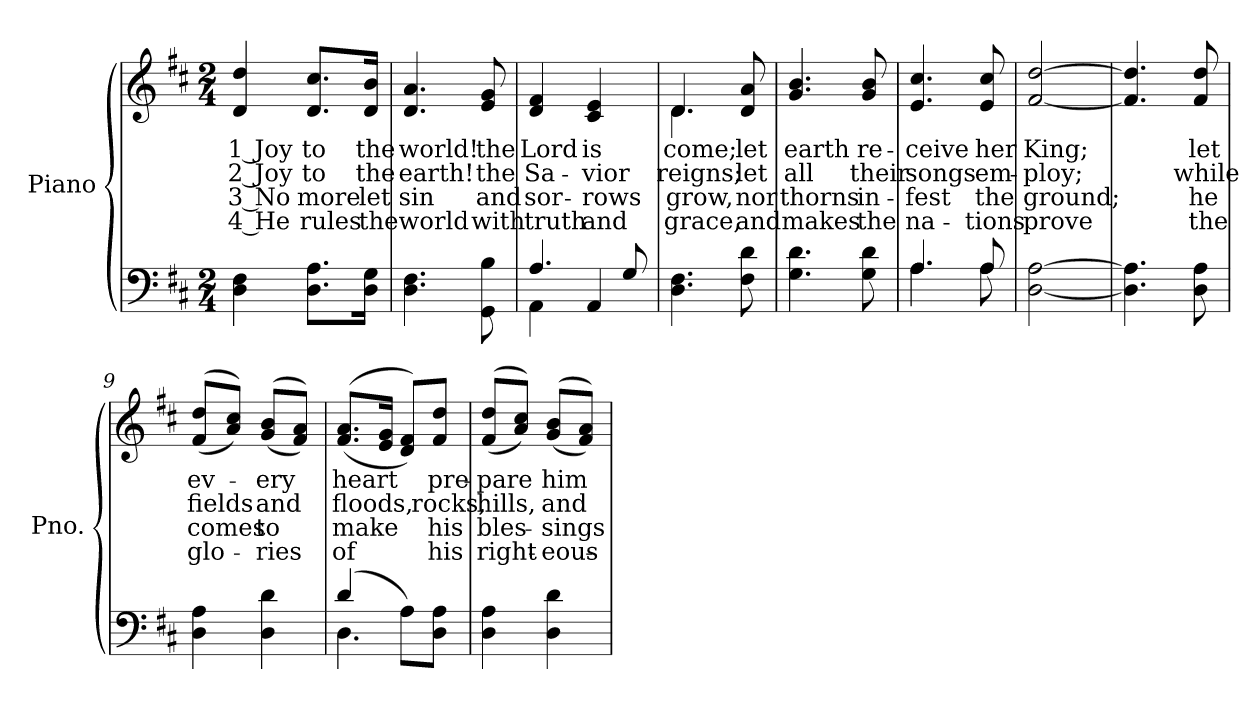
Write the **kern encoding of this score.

**kern	**kern	**text	**text	**text	**text
*part2	*part1	*part1	*part1	*part1	*part1
*staff2	*staff1	*staff1	*staff1	*staff1	*staff1
*I"Piano	*I"Piano	*	*	*	*
*I'Pno.	*I'Pno.	*	*	*	*
!!LO:PB:g=z
*clefF4	*clefG2	*	*	*	*
*k[f#c#]	*k[f#c#]	*	*	*	*
*D:	*D:	*	*	*	*
*M2/4	*M2/4	*	*	*	*
=1	=1	=1	=1	=1	=1
!	!	!LO:LY:b:color=#000000	!LO:LY:b:color=#000000	!LO:LY:b:color=#000000	!LO:LY:b:color=#000000
4Di\ 4F#i	4di/ 4ddi	1 Joy	2 Joy	3 No	4 He
!	!	!LO:LY:b:color=#000000	!LO:LY:b:color=#000000	!LO:LY:b:color=#000000	!LO:LY:b:color=#000000
8.Di\ 8.Ai\L	8.di/ 8.cc#i/L	to	to	more	rules
!	!	!LO:LY:b:color=#000000	!LO:LY:b:color=#000000	!LO:LY:b:color=#000000	!LO:LY:b:color=#000000
16Di\ 16Gi\Jk	16di/ 16bi/Jk	the	the	let	the
=2	=2	=2	=2	=2	=2
!	!	!LO:LY:b:color=#000000	!LO:LY:b:color=#000000	!LO:LY:b:color=#000000	!LO:LY:b:color=#000000
4.Di\ 4.F#i	4.di/ 4.ai	world!	earth!	sin	world
!	!	!LO:LY:b:color=#000000	!LO:LY:b:color=#000000	!LO:LY:b:color=#000000	!LO:LY:b:color=#000000
8GGi\ 8Bi	8ei/ 8gi	the	the	and	with
=3	=3	=3	=3	=3	=3
*^	*	*	*	*	*
!	!	!	!LO:LY:b:color=#000000	!LO:LY:b:color=#000000	!LO:LY:b:color=#000000	!LO:LY:b:color=#000000
4.Ai/	4AAi\	4di/ 4f#i	Lord	Sa-	sor-	-truth
!	!	!	!LO:LY:b:color=#000000	!LO:LY:b:color=#000000	!LO:LY:b:color=#000000	!LO:LY:b:color=#000000
.	4AAi/	4c#i/ 4ei	is	-vior	rows	and
8Gi/	.	.	.	.	.	.
*v	*v	*	*	*	*	*
=4	=4	=4	=4	=4	=4
!	!	!LO:LY:b:color=#000000	!LO:LY:b:color=#000000	!LO:LY:b:color=#000000	!LO:LY:b:color=#000000
*	*^	*	*	*	*
4.Di\ 4.F#i	4.di/	4.di\	come;	reigns;	grow,	grace,
!	!	!	!LO:LY:b:color=#000000	!LO:LY:b:color=#000000	!LO:LY:b:color=#000000	!LO:LY:b:color=#000000
8F#i\ 8di	8di/ 8ai	8ryy	let	let	nor	and
*	*v	*v	*	*	*	*
=5	=5	=5	=5	=5	=5
*	*^	*	*	*	*
!	!	!	!LO:LY:b:color=#000000	!LO:LY:b:color=#000000	!LO:LY:b:color=#000000	!LO:LY:b:color=#000000
*	*v	*v	*	*	*	*
4.Gi\ 4.di	4.gi/ 4.bi	earth	all	thorns	makes
!	!	!LO:LY:b:color=#000000	!LO:LY:b:color=#000000	!LO:LY:b:color=#000000	!LO:LY:b:color=#000000
8Gi\ 8di	8gi/ 8bi	re-	their	in-	-the
=6	=6	=6	=6	=6	=6
*^	*	*	*	*	*
!	!	!	!LO:LY:b:color=#000000	!LO:LY:b:color=#000000	!LO:LY:b:color=#000000	!LO:LY:b:color=#000000
4.Ai/	4.Ai\	4.ei/ 4.cc#i	-ceive	songs	fest	na-
!	!	!	!LO:LY:b:color=#000000	!LO:LY:b:color=#000000	!LO:LY:b:color=#000000	!LO:LY:b:color=#000000
8Ai/	8Ai\	8ei/ 8cc#i	her	em-	-the	tions
*v	*v	*	*	*	*	*
!!LO:LB:g=z
=7	=7	=7	=7	=7	=7
*^	*	*	*	*	*
!	!	!	!LO:LY:b:color=#000000	!LO:LY:b:color=#000000	!LO:LY:b:color=#000000	!LO:LY:b:color=#000000
*v	*v	*	*	*	*	*
[2Di\ [2Ai	[2f#i/ [2ddi	King;	-ploy;	ground;	prove
=8	=8	=8	=8	=8	=8
4.Di\] 4.Ai]	4.f#i/] 4.ddi]	.	.	.	.
!	!	!LO:LY:b:color=#000000	!LO:LY:b:color=#000000	!LO:LY:b:color=#000000	!LO:LY:b:color=#000000
8Di\ 8Ai	8f#i/ 8ddi	let	while	he	the
=9	=9	=9	=9	=9	=9
!	!	!LO:LY:b:color=#000000	!LO:LY:b:color=#000000	!LO:LY:b:color=#000000	!LO:LY:b:color=#000000
4Di\ 4Ai	((8f#i/ 8ddi/L	ev-	fields	comes	glo-
.	8ai/ 8cc#i/J))	.	.	.	.
!	!	!LO:LY:b:color=#000000	!LO:LY:b:color=#000000	!LO:LY:b:color=#000000	!LO:LY:b:color=#000000
4Di\ 4di	((8gi/ 8bi/L	-ery	and	-to	ries
.	8f#i/ 8ai/J))	.	.	.	.
=10	=10	=10	=10	=10	=10
*^	*	*	*	*	*
!	!	!	!LO:LY:b:color=#000000	!LO:LY:b:color=#000000	!LO:LY:b:color=#000000	!LO:LY:b:color=#000000
(4di/	4.Di\	((8.f#i/ 8.ai/L	heart	floods,	make	of
.	.	16ei/ 16gi/Jk	.	.	.	.
8Ai\L)	.	8di/ 8f#i/L))	.	.	.	.
!	!	!	!LO:LY:b:color=#000000	!LO:LY:b:color=#000000	!LO:LY:b:color=#000000	!LO:LY:b:color=#000000
8Di\ 8Ai\J	8ryy	8f#i/ 8ddi/J	pre-	rocks,	his	his
*v	*v	*	*	*	*	*
=11	=11	=11	=11	=11	=11
*^	*	*	*	*	*
!	!	!	!LO:LY:b:color=#000000	!LO:LY:b:color=#000000	!LO:LY:b:color=#000000	!LO:LY:b:color=#000000
*v	*v	*	*	*	*	*
4Di\ 4Ai	((8f#i/ 8ddi/L	-pare	hills,	bles-	-right-
.	8ai/ 8cc#i/J))	.	.	.	.
!	!	!LO:LY:b:color=#000000	!LO:LY:b:color=#000000	!LO:LY:b:color=#000000	!LO:LY:b:color=#000000
4Di\ 4di	((8gi/ 8bi/L	him	and	-sings	eous-
.	8f#i/ 8ai/J))	.	.	.	.
=	=	=	=	=	=
*-	*-	*-	*-	*-	*-
